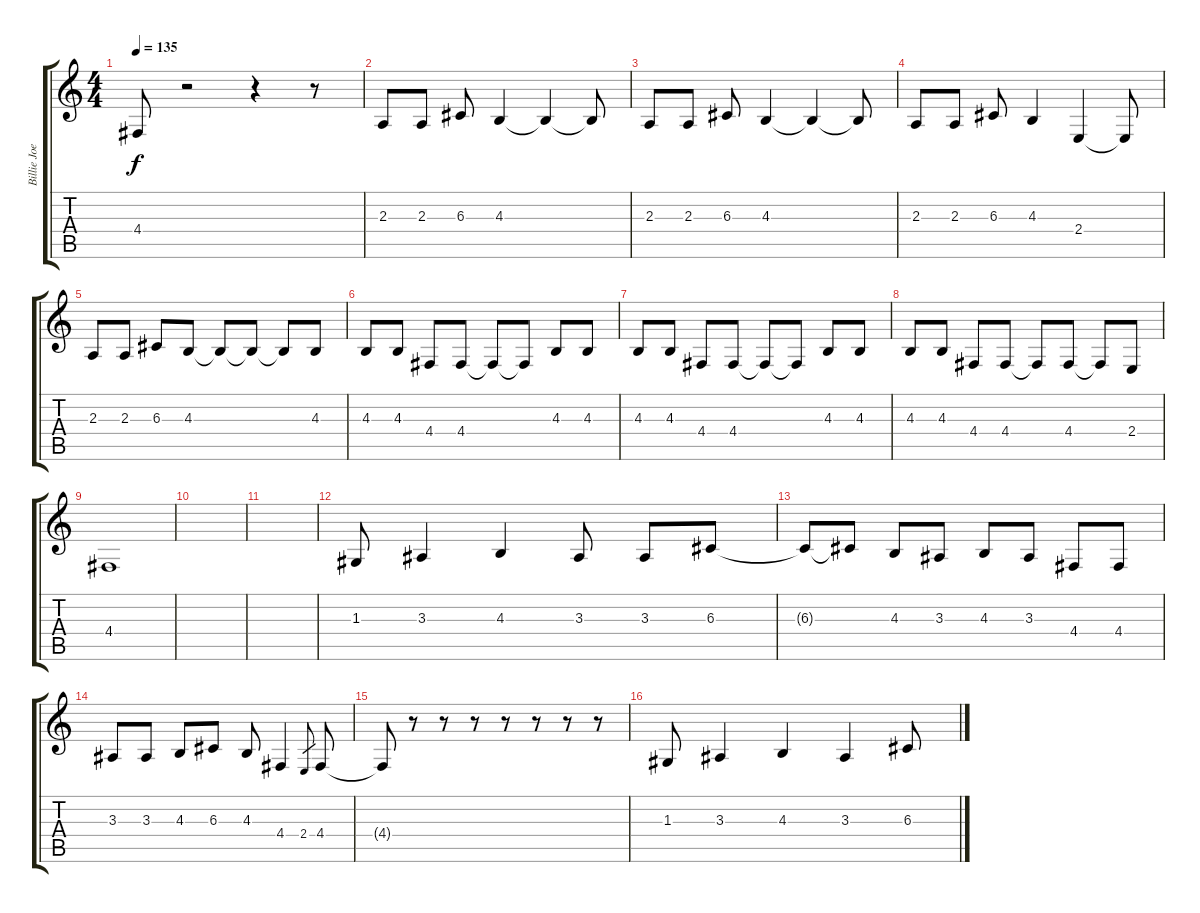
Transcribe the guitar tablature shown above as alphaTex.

\track ("Billie Joe/Mike Vocals" "Billie Joe") {instrument oboe}
\staff {score tabs}
\tuning (E4 B3 G3 D3 A2 E2) {hide}
\ts (4 4)
\tempo 135
\clef g2
\ks c
4.4{t}.8{dy f} r.2 r.4 r.8 |
2.3.8 2.3.8 6.3.8 4.3.4 4.3{t}.4 4.3{t}.8 |
2.3.8 2.3.8 6.3.8 4.3.4 4.3{t}.4 4.3{t}.8 |
2.3.8 2.3.8 6.3.8 4.3.4 2.4.4 2.4{t}.8 |
2.3.8 2.3.8 6.3.8 4.3.8 4.3{t}.8 4.3{t}.8 4.3{t}.8 4.3.8 |
4.3.8 4.3.8 4.4.8 4.4.8 4.4{t}.8 4.4{t}.8 4.3.8 4.3.8 |
4.3.8 4.3.8 4.4.8 4.4.8 4.4{t}.8 4.4{t}.8 4.3.8 4.3.8 |
4.3.8 4.3.8 4.4.8 4.4.8 4.4{t}.8 4.4.8 4.4{t}.8 2.4.8 |
4.4.1 |
|
|
1.3.8 3.3.4 4.3.4 3.3.8 3.3.8 6.3.8 |
6.3{t}.8 6.3{t}.8 4.3.8 3.3.8 4.3.8 3.3.8 4.4.8 4.4.8 |
3.3.8 3.3.8 4.3.8 6.3.8 4.3.8 4.4.4 2.4.8{gr} 4.4.8 |
4.4{t}.8 r.8 r.8 r.8 r.8 r.8 r.8 r.8 |
1.3.8 3.3.4 4.3.4 3.3.4 6.3.8
